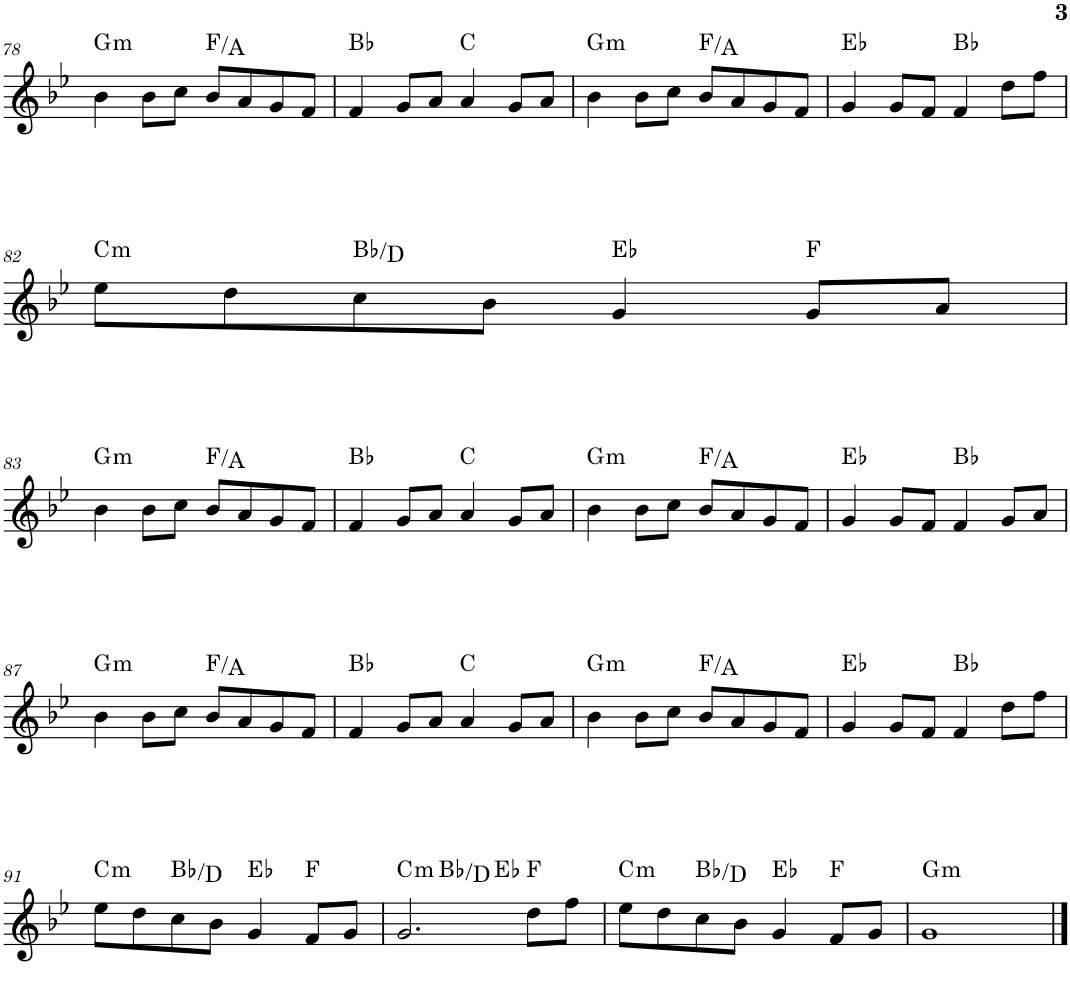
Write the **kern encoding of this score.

**kern	**harte
*part1	*part1
*staff1	*
*I"Piano	*
*I'Pno.	*
!!LO:PB:g=z
*clefG2	*
*k[b-e-]	*
*M4/4	*
=78	=78
!	!LO:H:kt=m
4b-\	G:min
8b-\L	.
8cc\J	.
8b-/L	F:maj/3
8a/	.
8g/	.
8f/J	.
=79	=79
4f/	Bb:maj
8g/L	.
8a/J	.
4a/	C:maj
8g/L	.
8a/J	.
=80	=80
!	!LO:H:kt=m
4b-\	G:min
8b-\L	.
8cc\J	.
8b-/L	F:maj/3
8a/	.
8g/	.
8f/J	.
=81	=81
4g/	Eb:maj
8g/L	.
8f/J	.
4f/	Bb:maj
8dd\L	.
8ff\J	.
!!LO:LB:g=z
=82	=82
!	!LO:H:kt=m
8ee-\L	C:min
8dd\	.
!	!LO:H:kt=N.C.
8cc\	N
8b-\J	.
!	!LO:H:kt=N.C.
4g/	N
!	!LO:H:kt=N.C.
8g/L	N
8a/J	.
!!LO:LB:g=z
=83	=83
!	!LO:H:kt=m
4b-\	G:min
8b-\L	.
8cc\J	.
8b-/L	F:maj/3
8a/	.
8g/	.
8f/J	.
=84	=84
4f/	Bb:maj
8g/L	.
8a/J	.
4a/	C:maj
8g/L	.
8a/J	.
=85	=85
!	!LO:H:kt=m
4b-\	G:min
8b-\L	.
8cc\J	.
8b-/L	F:maj/3
8a/	.
8g/	.
8f/J	.
=86	=86
4g/	Eb:maj
8g/L	.
8f/J	.
4f/	Bb:maj
8g/L	.
8a/J	.
!!LO:LB:g=z
=87	=87
!	!LO:H:kt=m
4b-\	G:min
8b-\L	.
8cc\J	.
8b-/L	F:maj/3
8a/	.
8g/	.
8f/J	.
=88	=88
4f/	Bb:maj
8g/L	.
8a/J	.
4a/	C:maj
8g/L	.
8a/J	.
=89	=89
!	!LO:H:kt=m
4b-\	G:min
8b-\L	.
8cc\J	.
8b-/L	F:maj/3
8a/	.
8g/	.
8f/J	.
=90	=90
4g/	Eb:maj
8g/L	.
8f/J	.
4f/	Bb:maj
8dd\L	.
8ff\J	.
!!LO:LB:g=z
=91	=91
!	!LO:H:kt=m
8ee-\L	C:min
8dd\	.
!	!LO:H:kt=N.C.
8cc\	N
8b-\J	.
!	!LO:H:kt=N.C.
4g/	N
!	!LO:H:kt=N.C.
8f/L	N
8g/J	.
=92	=92
!	!LO:H:kt=m
*^	*
*	*^	*
2.g/	4ryy	2ryy	C:min
!	!	!	!LO:H:kt=N.C.
.	2.ryy	.	N
!	!	!	!LO:H:kt=N.C.
.	.	2ryy	N
!	!	!	!LO:H:kt=N.C.
8dd\L	.	.	N
8ff\J	.	.	.
=93	=93	=93	=93
!	!	!	!LO:H:kt=m
*v	*v	*v	*
8ee-\L	C:min
8dd\	.
!	!LO:H:kt=N.C.
8cc\	N
8b-\J	.
!	!LO:H:kt=N.C.
4g/	N
!	!LO:H:kt=N.C.
8f/L	N
8g/J	.
=94	=94
!	!LO:H:kt=m
1g	G:min
==	==
*-	*-
